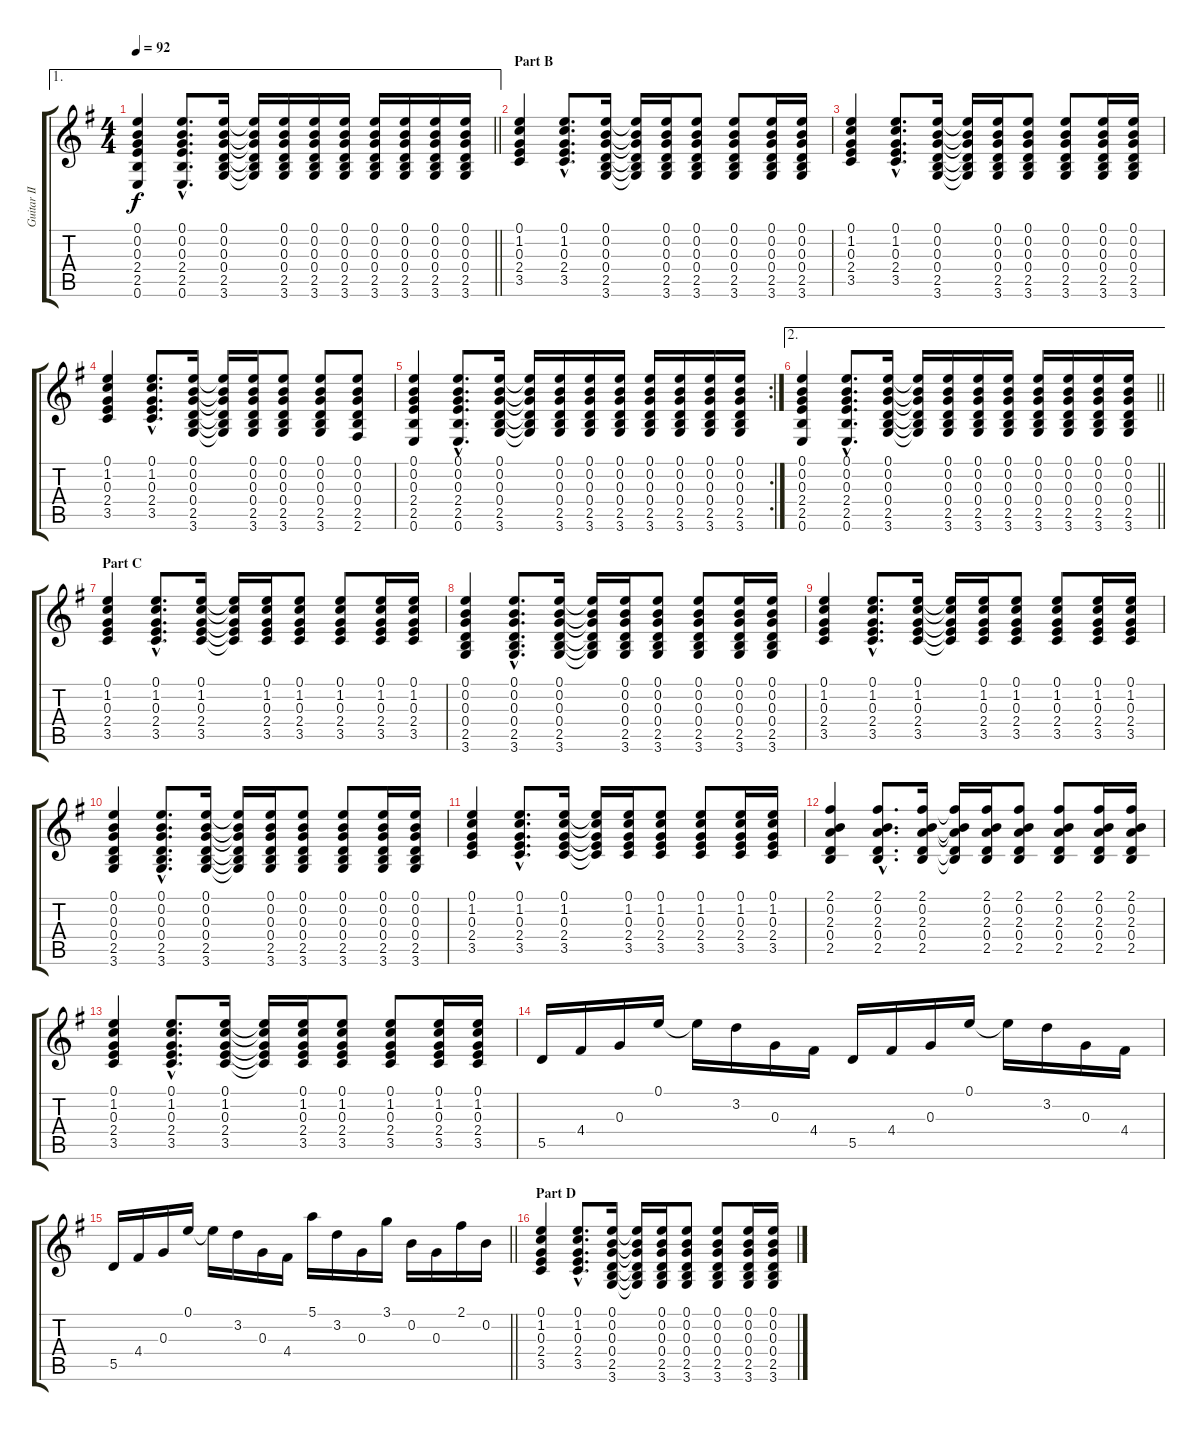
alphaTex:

\track ("Guitar II (Sugizo)" "Guitar II ") {instrument distortionguitar}
\staff {score tabs}
\tuning (E4 B3 G3 D3 A2 E2) {hide}
\ae 1
\ts (4 4)
\tempo 92
\clef g2
\barLineRight lightlight
\ks g
(0.1 0.2 0.3 2.4 2.5 0.6).4{dy f} (0.1{hac} 0.2{hac} 0.3{hac} 2.4{hac} 2.5{hac} 0.6{hac}).8{d} (0.1 0.2 0.3 0.4 2.5 3.6).16 (0.1{t} 0.2{t} 0.3{t} 0.4{t} 2.5{t} 3.6{t}).16 (0.1 0.2 0.3 0.4 2.5 3.6).16 (0.1 0.2 0.3 0.4 2.5 3.6).16 (0.1 0.2 0.3 0.4 2.5 3.6).16 (0.1 0.2 0.3 0.4 2.5 3.6).16 (0.1 0.2 0.3 0.4 2.5 3.6).16 (0.1 0.2 0.3 0.4 2.5 3.6).16 (0.1 0.2 0.3 0.4 2.5 3.6).16 |
\section ("" "Part B")
(0.1 1.2 0.3 2.4 3.5).4 (0.1{hac} 1.2{hac} 0.3{hac} 2.4{hac} 3.5{hac}).8{d} (0.1 0.2 0.3 0.4 2.5 3.6).16 (0.1{t} 0.2{t} 0.3{t} 0.4{t} 2.5{t} 3.6{t}).16 (0.1 0.2 0.3 0.4 2.5 3.6).16 (0.1 0.2 0.3 0.4 2.5 3.6).8 (0.1 0.2 0.3 0.4 2.5 3.6).8 (0.1 0.2 0.3 0.4 2.5 3.6).16 (0.1 0.2 0.3 0.4 2.5 3.6).16 |
(0.1 1.2 0.3 2.4 3.5).4 (0.1{hac} 1.2{hac} 0.3{hac} 2.4{hac} 3.5{hac}).8{d} (0.1 0.2 0.3 0.4 2.5 3.6).16 (0.1{t} 0.2{t} 0.3{t} 0.4{t} 2.5{t} 3.6{t}).16 (0.1 0.2 0.3 0.4 2.5 3.6).16 (0.1 0.2 0.3 0.4 2.5 3.6).8 (0.1 0.2 0.3 0.4 2.5 3.6).8 (0.1 0.2 0.3 0.4 2.5 3.6).16 (0.1 0.2 0.3 0.4 2.5 3.6).16 |
(0.1 1.2 0.3 2.4 3.5).4 (0.1{hac} 1.2{hac} 0.3{hac} 2.4{hac} 3.5{hac}).8{d} (0.1 0.2 0.3 0.4 2.5 3.6).16 (0.1{t} 0.2{t} 0.3{t} 0.4{t} 2.5{t} 3.6{t}).16 (0.1 0.2 0.3 0.4 2.5 3.6).16 (0.1 0.2 0.3 0.4 2.5 3.6).8 (0.1 0.2 0.3 0.4 2.5 3.6).8 (0.1 0.2 0.3 0.4 2.5 2.6).8 |
\rc 2
(0.1 0.2 0.3 2.4 2.5 0.6).4 (0.1{hac} 0.2{hac} 0.3{hac} 2.4{hac} 2.5{hac} 0.6{hac}).8{d} (0.1 0.2 0.3 0.4 2.5 3.6).16 (0.1{t} 0.2{t} 0.3{t} 0.4{t} 2.5{t} 3.6{t}).16 (0.1 0.2 0.3 0.4 2.5 3.6).16 (0.1 0.2 0.3 0.4 2.5 3.6).16 (0.1 0.2 0.3 0.4 2.5 3.6).16 (0.1 0.2 0.3 0.4 2.5 3.6).16 (0.1 0.2 0.3 0.4 2.5 3.6).16 (0.1 0.2 0.3 0.4 2.5 3.6).16 (0.1 0.2 0.3 0.4 2.5 3.6).16 |
\ae 2
\barLineRight lightlight
(0.1 0.2 0.3 2.4 2.5 0.6).4 (0.1{hac} 0.2{hac} 0.3{hac} 2.4{hac} 2.5{hac} 0.6{hac}).8{d} (0.1 0.2 0.3 0.4 2.5 3.6).16 (0.1{t} 0.2{t} 0.3{t} 0.4{t} 2.5{t} 3.6{t}).16 (0.1 0.2 0.3 0.4 2.5 3.6).16 (0.1 0.2 0.3 0.4 2.5 3.6).16 (0.1 0.2 0.3 0.4 2.5 3.6).16 (0.1 0.2 0.3 0.4 2.5 3.6).16 (0.1 0.2 0.3 0.4 2.5 3.6).16 (0.1 0.2 0.3 0.4 2.5 3.6).16 (0.1 0.2 0.3 0.4 2.5 3.6).16 |
\section ("" "Part C")
(0.1 1.2 0.3 2.4 3.5).4 (0.1{hac} 1.2{hac} 0.3{hac} 2.4{hac} 3.5{hac}).8{d} (0.1 1.2 0.3 2.4 3.5).16 (0.1{t} 1.2{t} 0.3{t} 2.4{t} 3.5{t}).16 (0.1 1.2 0.3 2.4 3.5).16 (0.1 1.2 0.3 2.4 3.5).8 (0.1 1.2 0.3 2.4 3.5).8 (0.1 1.2 0.3 2.4 3.5).16 (0.1 1.2 0.3 2.4 3.5).16 |
(0.1 0.2 0.3 0.4 2.5 3.6).4 (0.1{hac} 0.2{hac} 0.3{hac} 0.4{hac} 2.5{hac} 3.6{hac}).8{d} (0.1 0.2 0.3 0.4 2.5 3.6).16 (0.1{t} 0.2{t} 0.3{t} 0.4{t} 2.5{t} 3.6{t}).16 (0.1 0.2 0.3 0.4 2.5 3.6).16 (0.1 0.2 0.3 0.4 2.5 3.6).8 (0.1 0.2 0.3 0.4 2.5 3.6).8 (0.1 0.2 0.3 0.4 2.5 3.6).16 (0.1 0.2 0.3 0.4 2.5 3.6).16 |
(0.1 1.2 0.3 2.4 3.5).4 (0.1{hac} 1.2{hac} 0.3{hac} 2.4{hac} 3.5{hac}).8{d} (0.1 1.2 0.3 2.4 3.5).16 (0.1{t} 1.2{t} 0.3{t} 2.4{t} 3.5{t}).16 (0.1 1.2 0.3 2.4 3.5).16 (0.1 1.2 0.3 2.4 3.5).8 (0.1 1.2 0.3 2.4 3.5).8 (0.1 1.2 0.3 2.4 3.5).16 (0.1 1.2 0.3 2.4 3.5).16 |
(0.1 0.2 0.3 0.4 2.5 3.6).4 (0.1{hac} 0.2{hac} 0.3{hac} 0.4{hac} 2.5{hac} 3.6{hac}).8{d} (0.1 0.2 0.3 0.4 2.5 3.6).16 (0.1{t} 0.2{t} 0.3{t} 0.4{t} 2.5{t} 3.6{t}).16 (0.1 0.2 0.3 0.4 2.5 3.6).16 (0.1 0.2 0.3 0.4 2.5 3.6).8 (0.1 0.2 0.3 0.4 2.5 3.6).8 (0.1 0.2 0.3 0.4 2.5 3.6).16 (0.1 0.2 0.3 0.4 2.5 3.6).16 |
(0.1 1.2 0.3 2.4 3.5).4 (0.1{hac} 1.2{hac} 0.3{hac} 2.4{hac} 3.5{hac}).8{d} (0.1 1.2 0.3 2.4 3.5).16 (0.1{t} 1.2{t} 0.3{t} 2.4{t} 3.5{t}).16 (0.1 1.2 0.3 2.4 3.5).16 (0.1 1.2 0.3 2.4 3.5).8 (0.1 1.2 0.3 2.4 3.5).8 (0.1 1.2 0.3 2.4 3.5).16 (0.1 1.2 0.3 2.4 3.5).16 |
(2.1 0.2 2.3 0.4 2.5).4 (2.1{hac} 0.2{hac} 2.3{hac} 0.4{hac} 2.5{hac}).8{d} (2.1 0.2 2.3 0.4 2.5).16 (2.1{t} 0.2{t} 2.3{t} 0.4{t} 2.5{t}).16 (2.1 0.2 2.3 0.4 2.5).16 (2.1 0.2 2.3 0.4 2.5).8 (2.1 0.2 2.3 0.4 2.5).8 (2.1 0.2 2.3 0.4 2.5).16 (2.1 0.2 2.3 0.4 2.5).16 |
(0.1 1.2 0.3 2.4 3.5).4 (0.1{hac} 1.2{hac} 0.3{hac} 2.4{hac} 3.5{hac}).8{d} (0.1 1.2 0.3 2.4 3.5).16 (0.1{t} 1.2{t} 0.3{t} 2.4{t} 3.5{t}).16 (0.1 1.2 0.3 2.4 3.5).16 (0.1 1.2 0.3 2.4 3.5).8 (0.1 1.2 0.3 2.4 3.5).8 (0.1 1.2 0.3 2.4 3.5).16 (0.1 1.2 0.3 2.4 3.5).16 |
5.5.16 4.4.16 0.3.16 0.1.16 0.1{t}.16 3.2.16 0.3.16 4.4.16 5.5.16 4.4.16 0.3.16 0.1.16 0.1{t}.16 3.2.16 0.3.16 4.4.16 |
\barLineRight lightlight
5.5.16 4.4.16 0.3.16 0.1.16 0.1{t}.16 3.2.16 0.3.16 4.4.16 5.1.16 3.2.16 0.3.16 3.1.16 0.2.16 0.3.16 2.1.16 0.2.16 |
\section ("" "Part D")
(0.1 1.2 0.3 2.4 3.5).4 (0.1{hac} 1.2{hac} 0.3{hac} 2.4{hac} 3.5{hac}).8{d} (0.1 0.2 0.3 0.4 2.5 3.6).16 (0.1{t} 0.2{t} 0.3{t} 0.4{t} 2.5{t} 3.6{t}).16 (0.1 0.2 0.3 0.4 2.5 3.6).16 (0.1 0.2 0.3 0.4 2.5 3.6).8 (0.1 0.2 0.3 0.4 2.5 3.6).8 (0.1 0.2 0.3 0.4 2.5 3.6).16 (0.1 0.2 0.3 0.4 2.5 3.6).16
